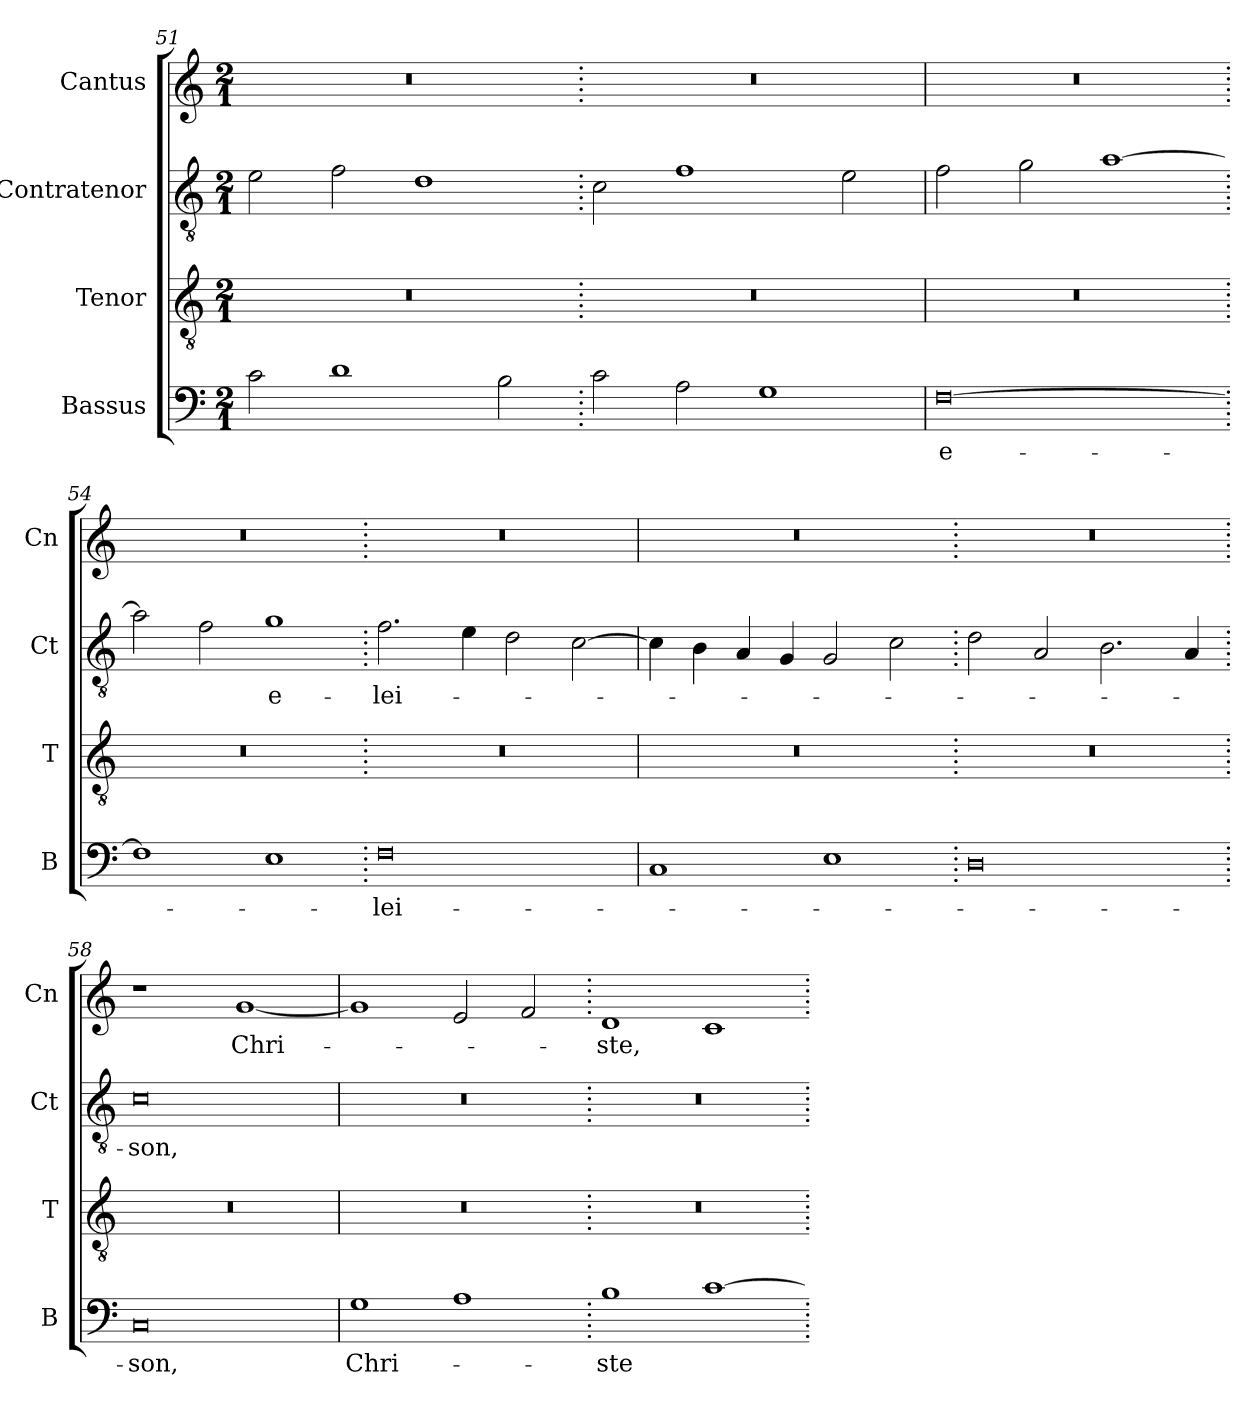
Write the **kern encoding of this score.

**kern	**text	**kern	**kern	**text	**kern	**text
*part4	*part4	*part3	*part2	*part2	*part1	*part1
*staff4	*staff4	*staff3	*staff2	*staff2	*staff1	*staff1
*I"Bassus	*	*I"Tenor	*I"Contratenor	*	*I"Cantus	*
*I'B	*	*I'T	*I'Ct	*	*I'Cn	*
*clefF4	*	*clefGv2	*clefGv2	*	*clefG2	*
*k[]	*	*k[]	*k[]	*	*k[]	*
*M2/1	*	*M2/1	*M2/1	*	*M2/1	*
=51	=51	=51	=51	=51	=51	=51
2c\	.	0r	2e\	.	0r	.
1d	.	.	2f\	.	.	.
.	.	.	1d	.	.	.
2B\	.	.	.	.	.	.
=52.	=52.	=52.	=52.	=52.	=52.	=52.
2c\	.	0r	2c\	.	0r	.
2A\	.	.	1f	.	.	.
1G	.	.	.	.	.	.
.	.	.	2e\	.	.	.
=53	=53	=53	=53	=53	=53	=53
[0F	e-	0r	2f\	.	0r	.
.	.	.	2g\	.	.	.
.	.	.	[1a	.	.	.
=54.	=54.	=54.	=54.	=54.	=54.	=54.
1F]	.	0r	2a\]	.	0r	.
.	.	.	2f\	.	.	.
1E	.	.	1g	e-	.	.
=55.	=55.	=55.	=55.	=55.	=55.	=55.
0F	-lei-	0r	2.f\	-lei-	0r	.
.	.	.	4e\	.	.	.
.	.	.	2d\	.	.	.
.	.	.	[2c\	.	.	.
=56	=56	=56	=56	=56	=56	=56
1C	.	0r	4c\]	.	0r	.
.	.	.	4B\	.	.	.
.	.	.	4A/	.	.	.
.	.	.	4G/	.	.	.
1E	.	.	2G/	.	.	.
.	.	.	2c\	.	.	.
=57.	=57.	=57.	=57.	=57.	=57.	=57.
0D	.	0r	2d\	.	0r	.
.	.	.	2A/	.	.	.
.	.	.	2.B\	.	.	.
.	.	.	4A/	.	.	.
=58.	=58.	=58.	=58.	=58.	=58.	=58.
0C	-son,	0r	0c	-son,	1r	.
.	.	.	.	.	[1g	Chri-
=59	=59	=59	=59	=59	=59	=59
1G	Chri-	0r	0r	.	1g]	.
1A	.	.	.	.	2e/	.
.	.	.	.	.	2f/	.
=60.	=60.	=60.	=60.	=60.	=60.	=60.
1B	-ste	0r	0r	.	1d	-ste,
[1c	.	.	.	.	1c	.
=.	=.	=.	=.	=.	=.	=.
*-	*-	*-	*-	*-	*-	*-
